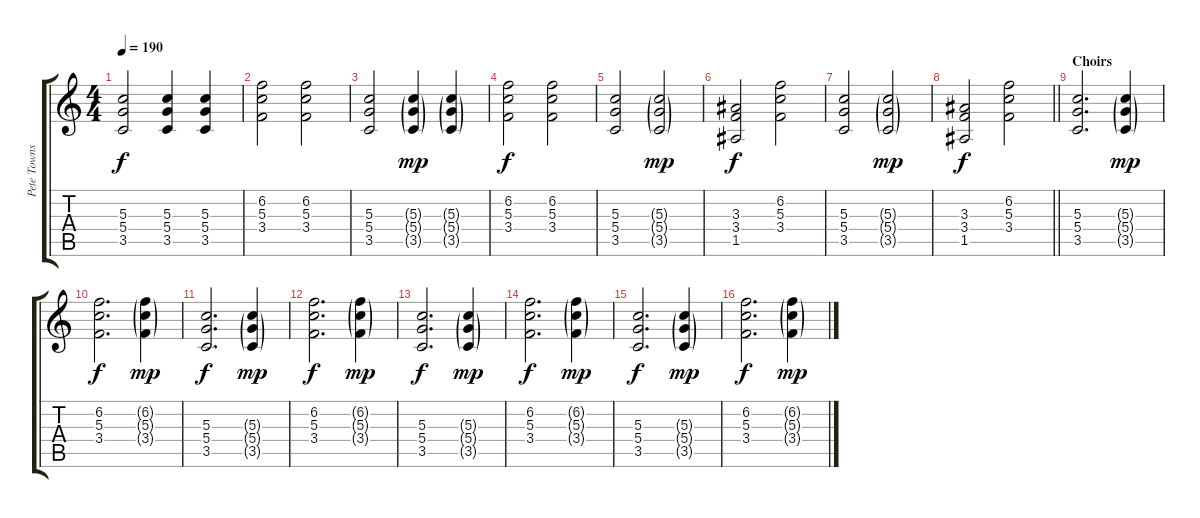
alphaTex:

\track ("Pete Townshend" "Pete Towns") {instrument electricguitarclean}
\staff {score tabs}
\tuning (E4 B3 G3 D3 A2 E2) {hide}
\ts (4 4)
\tempo 190
\clef g2
\ks c
(5.3 5.4 3.5).2{dy f} (5.3 5.4 3.5).4 (5.3 5.4 3.5).4 |
(6.2 5.3 3.4).2 (6.2 5.3 3.4).2 |
(5.3 5.4 3.5).2 (5.3{g} 5.4{g} 3.5{g}).4{dy mp} (5.3{g} 5.4{g} 3.5{g}).4 |
(6.2 5.3 3.4).2{dy f} (6.2 5.3 3.4).2 |
(5.3 5.4 3.5).2 (5.3{g} 5.4{g} 3.5{g}).2{dy mp} |
(3.3 3.4 1.5).2{dy f} (6.2 5.3 3.4).2 |
(5.3 5.4 3.5).2 (5.3{g} 5.4{g} 3.5{g}).2{dy mp} |
\barLineRight lightlight
(3.3 3.4 1.5).2{dy f} (6.2 5.3 3.4).2 |
\section ("" "Choirs")
(5.3 5.4 3.5).2{d} (5.3{g} 5.4{g} 3.5{g}).4{dy mp} |
(6.2 5.3 3.4).2{d dy f} (6.2{g} 5.3{g} 3.4{g}).4{dy mp} |
(5.3 5.4 3.5).2{d dy f} (5.3{g} 5.4{g} 3.5{g}).4{dy mp} |
(6.2 5.3 3.4).2{d dy f} (6.2{g} 5.3{g} 3.4{g}).4{dy mp} |
(5.3 5.4 3.5).2{d dy f} (5.3{g} 5.4{g} 3.5{g}).4{dy mp} |
(6.2 5.3 3.4).2{d dy f} (6.2{g} 5.3{g} 3.4{g}).4{dy mp} |
(5.3 5.4 3.5).2{d dy f} (5.3{g} 5.4{g} 3.5{g}).4{dy mp} |
(6.2 5.3 3.4).2{d dy f} (6.2{g} 5.3{g} 3.4{g}).4{dy mp}
